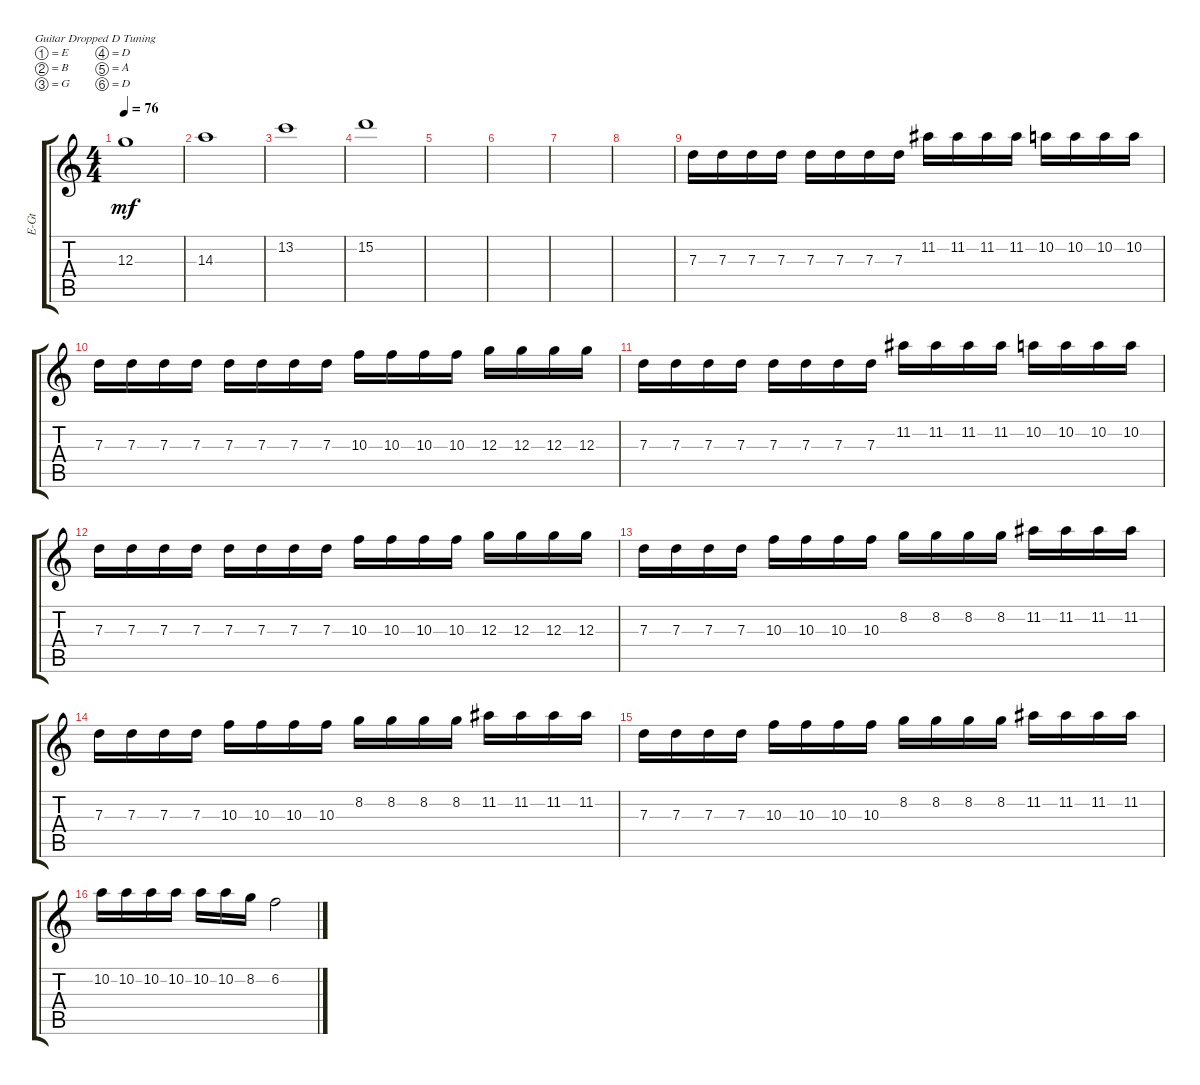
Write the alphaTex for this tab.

\track ("Electric Guitar" "E-Gt") {solo instrument distortionguitar}
\staff {score tabs}
\tuning (E4 B3 G3 D3 A2 D2)
\ts (4 4)
\tempo 76
\clef g2
\ks c
12.3.1{dy mf} |
14.3.1 |
13.2.1 |
15.2.1 |
|
|
|
|
7.3.16 7.3.16 7.3.16 7.3.16 7.3.16 7.3.16 7.3.16 7.3.16 11.2.16 11.2.16 11.2.16 11.2.16 10.2.16 10.2.16 10.2.16 10.2.16 |
7.3.16 7.3.16 7.3.16 7.3.16 7.3.16 7.3.16 7.3.16 7.3.16 10.3.16 10.3.16 10.3.16 10.3.16 12.3.16 12.3.16 12.3.16 12.3.16 |
7.3.16 7.3.16 7.3.16 7.3.16 7.3.16 7.3.16 7.3.16 7.3.16 11.2.16 11.2.16 11.2.16 11.2.16 10.2.16 10.2.16 10.2.16 10.2.16 |
7.3.16 7.3.16 7.3.16 7.3.16 7.3.16 7.3.16 7.3.16 7.3.16 10.3.16 10.3.16 10.3.16 10.3.16 12.3.16 12.3.16 12.3.16 12.3.16 |
7.3.16 7.3.16 7.3.16 7.3.16 10.3.16 10.3.16 10.3.16 10.3.16 8.2.16 8.2.16 8.2.16 8.2.16 11.2.16 11.2.16 11.2.16 11.2.16 |
7.3.16 7.3.16 7.3.16 7.3.16 10.3.16 10.3.16 10.3.16 10.3.16 8.2.16 8.2.16 8.2.16 8.2.16 11.2.16 11.2.16 11.2.16 11.2.16 |
7.3.16 7.3.16 7.3.16 7.3.16 10.3.16 10.3.16 10.3.16 10.3.16 8.2.16 8.2.16 8.2.16 8.2.16 11.2.16 11.2.16 11.2.16 11.2.16 |
10.2.16 10.2.16 10.2.16 10.2.16 10.2.16 10.2.16 8.2.16 6.2.2
